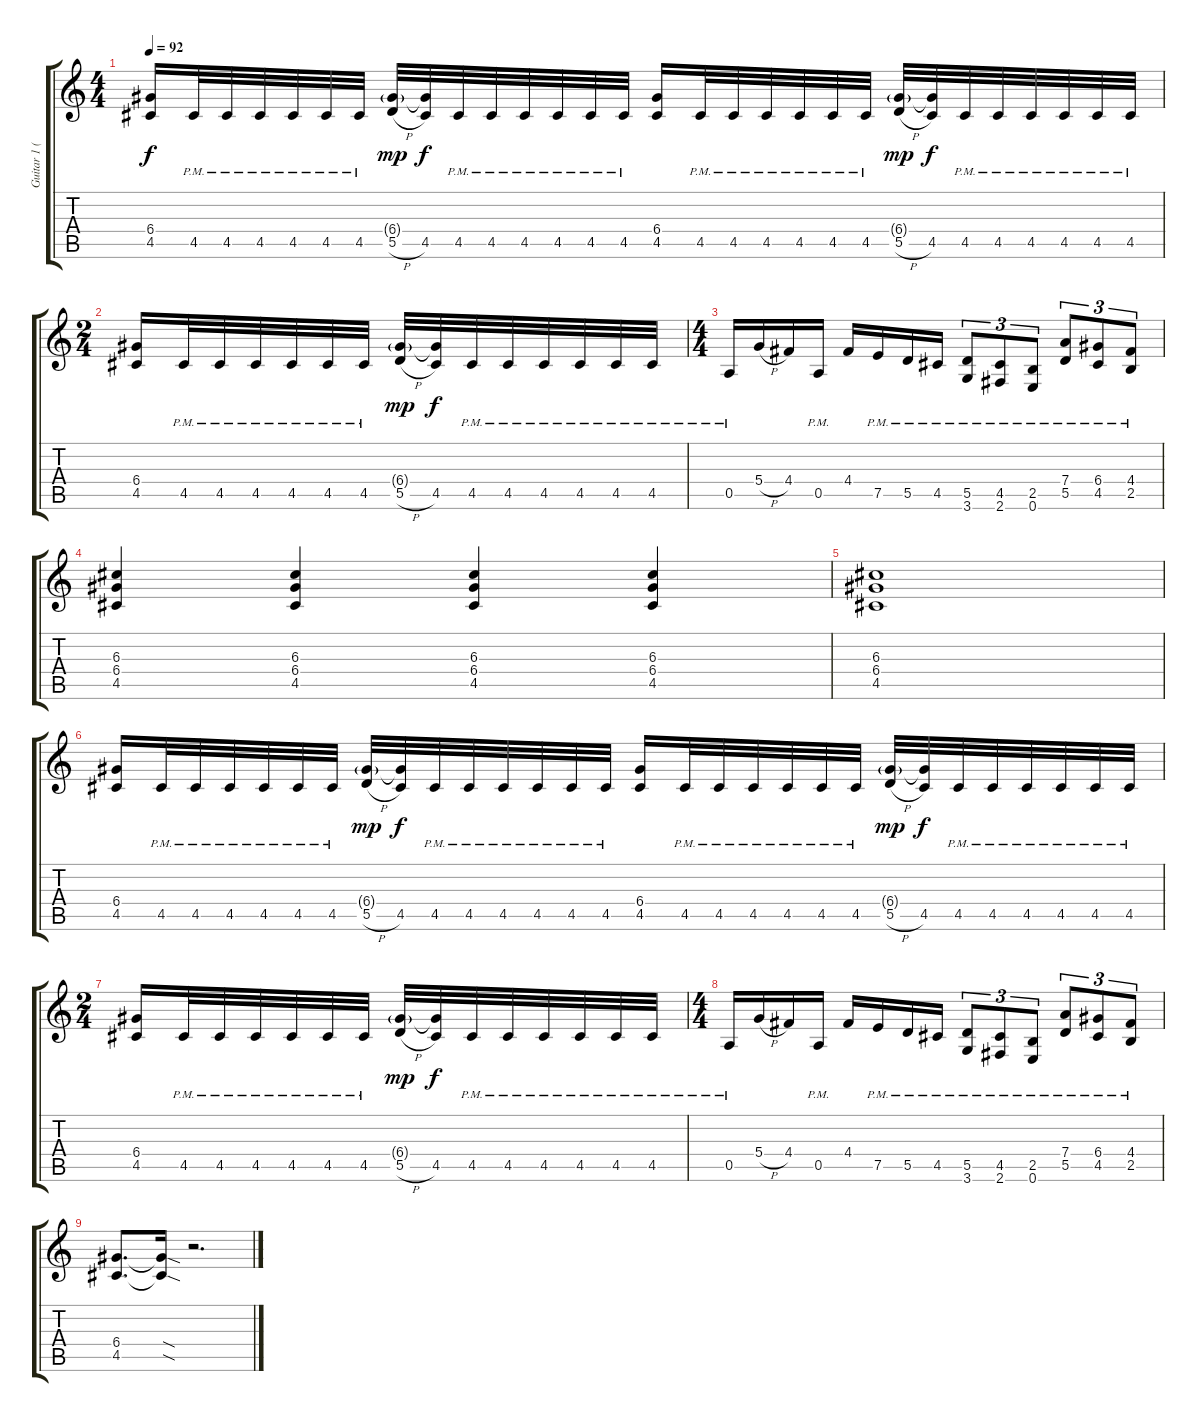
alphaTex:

\track ("Guitar 1 (Distortion)" "Guitar 1 (") {instrument distortionguitar}
\staff {score tabs}
\tuning (E4 B3 G3 D3 A2 E2) {hide}
\ts (4 4)
\tempo 92
\clef g2
\ks c
(6.4 4.5).16{dy f} 4.5{pm}.32 4.5{pm}.32 4.5{pm}.32 4.5{pm}.32 4.5{pm}.32 4.5{pm}.32 (6.4{g} 5.5{h}).32{dy mp} (6.4{t} 4.5).32{dy f} 4.5{pm}.32 4.5{pm}.32 4.5{pm}.32 4.5{pm}.32 4.5{pm}.32 4.5{pm}.32 (6.4 4.5).16 4.5{pm}.32 4.5{pm}.32 4.5{pm}.32 4.5{pm}.32 4.5{pm}.32 4.5{pm}.32 (6.4{g} 5.5{h}).32{dy mp} (6.4{t} 4.5).32{dy f} 4.5{pm}.32 4.5{pm}.32 4.5{pm}.32 4.5{pm}.32 4.5{pm}.32 4.5{pm}.32 |
\ts (2 4)
(6.4 4.5).16 4.5{pm}.32 4.5{pm}.32 4.5{pm}.32 4.5{pm}.32 4.5{pm}.32 4.5{pm}.32 (6.4{g} 5.5{h}).32{dy mp} (6.4{t} 4.5).32{dy f} 4.5{pm}.32 4.5{pm}.32 4.5{pm}.32 4.5{pm}.32 4.5{pm}.32 4.5{pm}.32 |
\ts (4 4)
0.5{pm}.16 5.4{h}.16 4.4.16 0.5{pm}.16 4.4.16 7.5{pm}.16 5.5{pm}.16 4.5{pm}.16 (5.5{pm} 3.6{pm}).8{tu (3 2)} (4.5{pm} 2.6{pm}).8{tu (3 2)} (2.5{pm} 0.6{pm}).8{tu (3 2)} (7.4{pm} 5.5{pm}).8{tu (3 2)} (6.4{pm} 4.5{pm}).8{tu (3 2)} (4.4{pm} 2.5{pm}).8{tu (3 2)} |
(6.3 6.4 4.5).4 (6.3 6.4 4.5).4 (6.3 6.4 4.5).4 (6.3 6.4 4.5).4 |
(6.3 6.4 4.5).1 |
(6.4 4.5).16 4.5{pm}.32 4.5{pm}.32 4.5{pm}.32 4.5{pm}.32 4.5{pm}.32 4.5{pm}.32 (6.4{g} 5.5{h}).32{dy mp} (6.4{t} 4.5).32{dy f} 4.5{pm}.32 4.5{pm}.32 4.5{pm}.32 4.5{pm}.32 4.5{pm}.32 4.5{pm}.32 (6.4 4.5).16 4.5{pm}.32 4.5{pm}.32 4.5{pm}.32 4.5{pm}.32 4.5{pm}.32 4.5{pm}.32 (6.4{g} 5.5{h}).32{dy mp} (6.4{t} 4.5).32{dy f} 4.5{pm}.32 4.5{pm}.32 4.5{pm}.32 4.5{pm}.32 4.5{pm}.32 4.5{pm}.32 |
\ts (2 4)
(6.4 4.5).16 4.5{pm}.32 4.5{pm}.32 4.5{pm}.32 4.5{pm}.32 4.5{pm}.32 4.5{pm}.32 (6.4{g} 5.5{h}).32{dy mp} (6.4{t} 4.5).32{dy f} 4.5{pm}.32 4.5{pm}.32 4.5{pm}.32 4.5{pm}.32 4.5{pm}.32 4.5{pm}.32 |
\ts (4 4)
0.5{pm}.16 5.4{h}.16 4.4.16 0.5{pm}.16 4.4.16 7.5{pm}.16 5.5{pm}.16 4.5{pm}.16 (5.5{pm} 3.6{pm}).8{tu (3 2)} (4.5{pm} 2.6{pm}).8{tu (3 2)} (2.5{pm} 0.6{pm}).8{tu (3 2)} (7.4{pm} 5.5{pm}).8{tu (3 2)} (6.4{pm} 4.5{pm}).8{tu (3 2)} (4.4{pm} 2.5{pm}).8{tu (3 2)} |
(6.4 4.5).8{d} (6.4{sod t} 4.5{sod t}).16 r.2{d}
